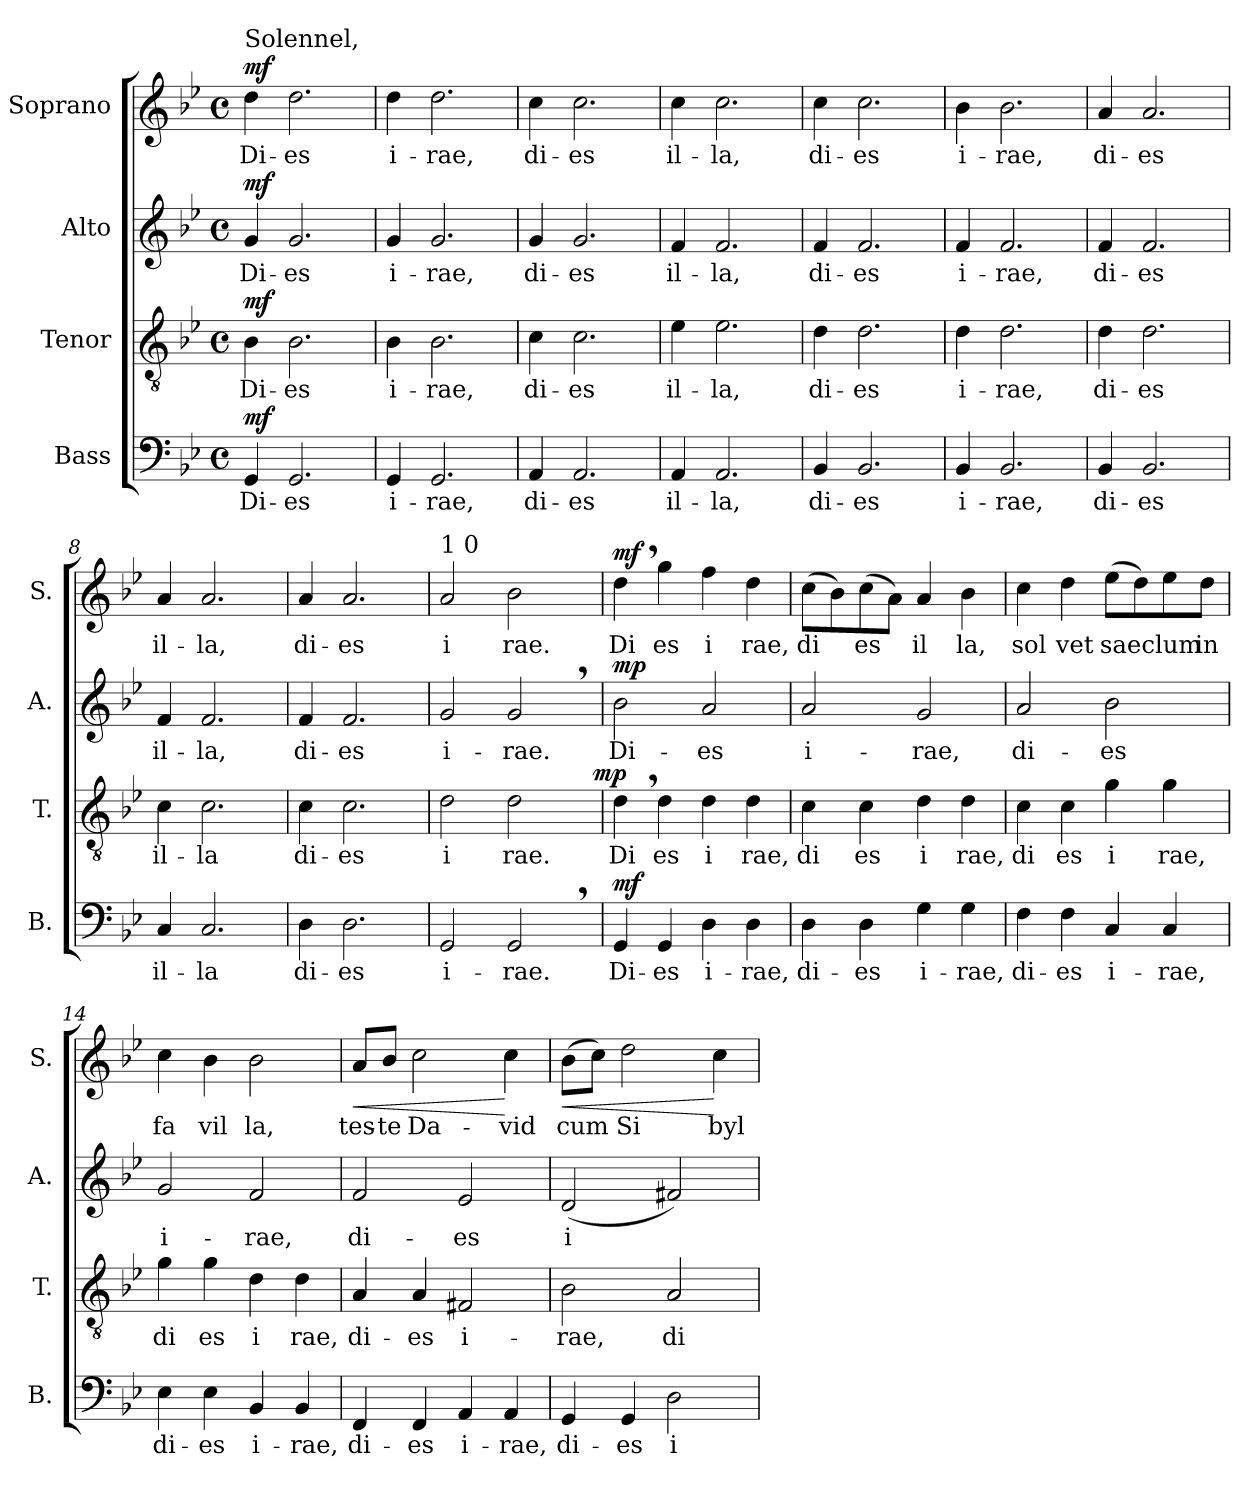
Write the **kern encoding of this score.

**kern	**text	**dynam	**kern	**text	**dynam	**kern	**text	**dynam	**kern	**text	**dynam
*part4	*part4	*part4	*part3	*part3	*part3	*part2	*part2	*part2	*part1	*part1	*part1
*staff4	*staff4	*staff4	*staff3	*staff3	*staff3	*staff2	*staff2	*staff2	*staff1	*staff1	*staff1
*I"Bass	*	*	*I"Tenor	*	*	*I"Alto	*	*	*I"Soprano	*	*
*I'B.	*	*	*I'T.	*	*	*I'A.	*	*	*I'S.	*	*
!!LO:PB:g=z
*stria5	*	*	*stria5	*	*	*stria5	*	*	*stria5	*	*
*clefF4	*	*	*clefGv2	*	*	*clefG2	*	*	*clefG2	*	*
*k[b-e-]	*	*	*k[b-e-]	*	*	*k[b-e-]	*	*	*k[b-e-]	*	*
*B-:	*	*	*B-:	*	*	*B-:	*	*	*B-:	*	*
*M4/4	*	*	*M4/4	*	*	*M4/4	*	*	*M4/4	*	*
*met(c)	*	*	*met(c)	*	*	*met(c)	*	*	*met(c)	*	*
*MM72	*	*	*MM72	*	*	*MM72	*	*	*MM72	*	*
=1	=1	=1	=1	=1	=1	=1	=1	=1	=1	=1	=1
!	!	!	!	!	!	!	!	!	!LO:TX:a:t=Solennel,	!	!
!	!LO:LY:b:cj	!LO:DY:a	!	!LO:LY:b:cj	!LO:DY:a	!	!LO:LY:b:cj	!LO:DY:a	!	!LO:LY:b:cj	!LO:DY:a
4GG/	Di-	mf	4B-\	Di-	mf	4g/	Di-	mf	4dd\	Di-	mf
!	!LO:LY:b:cj	!	!	!LO:LY:b:cj	!	!	!LO:LY:b:cj	!	!	!LO:LY:b:cj	!
2.GG/	-es	.	2.B-\	-es	.	2.g/	-es	.	2.dd\	-es	.
=2	=2	=2	=2	=2	=2	=2	=2	=2	=2	=2	=2
!	!LO:LY:b:cj	!	!	!LO:LY:b:cj	!	!	!LO:LY:b:cj	!	!	!LO:LY:b:cj	!
4GG/	i-	.	4B-\	i-	.	4g/	i-	.	4dd\	i-	.
!	!LO:LY:b:cj	!	!	!LO:LY:b:cj	!	!	!LO:LY:b:cj	!	!	!LO:LY:b:cj	!
2.GG/	-rae,	.	2.B-\	-rae,	.	2.g/	-rae,	.	2.dd\	-rae,	.
=3	=3	=3	=3	=3	=3	=3	=3	=3	=3	=3	=3
!	!LO:LY:b:cj	!	!	!LO:LY:b:cj	!	!	!LO:LY:b:cj	!	!	!LO:LY:b:cj	!
4AA/	di-	.	4c\	di-	.	4g/	di-	.	4cc\	di-	.
!	!LO:LY:b:cj	!	!	!LO:LY:b:cj	!	!	!LO:LY:b:cj	!	!	!LO:LY:b:cj	!
2.AA/	-es	.	2.c\	-es	.	2.g/	-es	.	2.cc\	-es	.
=4	=4	=4	=4	=4	=4	=4	=4	=4	=4	=4	=4
!	!LO:LY:b:cj	!	!	!LO:LY:b:cj	!	!	!LO:LY:b:cj	!	!	!LO:LY:b:cj	!
4AA/	il-	.	4e-\	il-	.	4f/	il-	.	4cc\	il-	.
!	!LO:LY:b:cj	!	!	!LO:LY:b:cj	!	!	!LO:LY:b:cj	!	!	!LO:LY:b:cj	!
2.AA/	-la,	.	2.e-\	-la,	.	2.f/	-la,	.	2.cc\	-la,	.
=5	=5	=5	=5	=5	=5	=5	=5	=5	=5	=5	=5
!	!LO:LY:b:cj	!	!	!LO:LY:b:cj	!	!	!LO:LY:b:cj	!	!	!LO:LY:b:cj	!
4BB-/	di-	.	4d\	di-	.	4f/	di-	.	4cc\	di-	.
!	!LO:LY:b:cj	!	!	!LO:LY:b:cj	!	!	!LO:LY:b:cj	!	!	!LO:LY:b:cj	!
2.BB-/	-es	.	2.d\	-es	.	2.f/	-es	.	2.cc\	-es	.
=6	=6	=6	=6	=6	=6	=6	=6	=6	=6	=6	=6
!	!LO:LY:b:cj	!	!	!LO:LY:b:cj	!	!	!LO:LY:b:cj	!	!	!LO:LY:b:cj	!
4BB-/	i-	.	4d\	i-	.	4f/	i-	.	4b-\	i-	.
!	!LO:LY:b:cj	!	!	!LO:LY:b:cj	!	!	!LO:LY:b:cj	!	!	!LO:LY:b:cj	!
2.BB-/	-rae,	.	2.d\	-rae,	.	2.f/	-rae,	.	2.b-\	-rae,	.
=7	=7	=7	=7	=7	=7	=7	=7	=7	=7	=7	=7
!	!LO:LY:b:cj	!	!	!LO:LY:b:cj	!	!	!LO:LY:b:cj	!	!	!LO:LY:b:cj	!
4BB-/	di-	.	4d\	di-	.	4f/	di-	.	4a/	di-	.
!	!LO:LY:b:cj	!	!	!LO:LY:b:cj	!	!	!LO:LY:b:cj	!	!	!LO:LY:b:cj	!
2.BB-/	-es	.	2.d\	-es	.	2.f/	-es	.	2.a/	-es	.
=8	=8	=8	=8	=8	=8	=8	=8	=8	=8	=8	=8
!	!LO:LY:b:cj	!	!	!LO:LY:b:cj	!	!	!LO:LY:b:cj	!	!	!LO:LY:b:cj	!
4C/	il-	.	4c\	il-	.	4f/	il-	.	4a/	il-	.
!	!LO:LY:b:cj	!	!	!LO:LY:b:cj	!	!	!LO:LY:b:cj	!	!	!LO:LY:b:cj	!
2.C/	-la	.	2.c\	-la	.	2.f/	-la,	.	2.a/	-la,	.
=9	=9	=9	=9	=9	=9	=9	=9	=9	=9	=9	=9
!	!LO:LY:b:cj	!	!	!LO:LY:b:cj	!	!	!LO:LY:b:cj	!	!	!LO:LY:b:cj	!
4D\	di-	.	4c\	di-	.	4f/	di-	.	4a/	di-	.
!	!LO:LY:b:cj	!	!	!LO:LY:b:cj	!	!	!LO:LY:b:cj	!	!	!LO:LY:b:cj	!
2.D\	-es	.	2.c\	-es	.	2.f/	-es	.	2.a/	-es	.
!!LO:PB:g=z
=10	=10	=10	=10	=10	=10	=10	=10	=10	=10	=10	=10
!	!	!	!	!	!	!	!	!	!LO:TX:a:t=1 0	!	!
!	!LO:LY:b:cj	!	!	!LO:LY:b:cj	!	!	!LO:LY:b:cj	!	!	!LO:LY:b:cj	!
*	*	*	*^	*	*	*	*	*	*	*	*
2GG/	i-	.	2d\	2ryy	i	.	2g/	i-	.	2a/	i	.
!	!LO:LY:b:cj	!	!	!	!LO:LY:b:cj	!	!	!LO:LY:b:cj	!	!	!LO:LY:b:cj	!
2GG,>/	-rae.	.	2d\	4ryy	rae.	.	2g,>/	-rae.	.	2b-\	rae.	.
.	.	.	.	8...ryy	.	.	.	.	.	.	.	.
!	!	!	!	!	!	!LO:DY:a	!	!	!	!	!	!
.	.	.	.	64ryy	.	mp	.	.	.	.	.	.
=11	=11	=11	=11	=11	=11	=11	=11	=11	=11	=11	=11	=11
!	!LO:LY:b:cj	!LO:DY:a	!	!	!LO:LY:b:cj	!	!	!LO:LY:b:cj	!LO:DY:a	!	!LO:LY:b:cj	!LO:DY:a
*	*	*	*v	*v	*	*	*	*	*	*	*	*
4GG/	Di-	mf	4d,>\	Di	.	2b-\	Di-	mp	4dd,>\	Di	mf
!	!LO:LY:b:cj	!	!	!LO:LY:b:cj	!	!	!	!	!	!LO:LY:b:cj	!
4GG/	-es	.	4d\	es	.	.	.	.	4gg\	es	.
!	!LO:LY:b:cj	!	!	!LO:LY:b:cj	!	!	!LO:LY:b:cj	!	!	!LO:LY:b:cj	!
4D\	i-	.	4d\	i	.	2a/	-es	.	4ff\	i	.
!	!LO:LY:b:cj	!	!	!LO:LY:b:cj	!	!	!	!	!	!LO:LY:b:cj	!
4D\	-rae,	.	4d\	rae,	.	.	.	.	4dd\	rae,	.
=12	=12	=12	=12	=12	=12	=12	=12	=12	=12	=12	=12
!	!LO:LY:b:cj	!	!	!LO:LY:b:cj	!	!	!LO:LY:b:cj	!	!	!LO:LY:b:cj	!
4D\	di-	.	4c\	di	.	2a/	i-	.	(>8cc\L	di-	.
!	!	!	!	!	!	!	!	!	!	!LO:LY:b:cj	!
.	.	.	.	.	.	.	.	.	8b-\)	--	.
!	!LO:LY:b:cj	!	!	!LO:LY:b:cj	!	!	!	!	!	!LO:LY:b:cj	!
4D\	-es	.	4c\	es	.	.	.	.	(>8cc\	-es	.
!	!	!	!	!	!	!	!	!	!	!LO:LY:b:cj	!
.	.	.	.	.	.	.	.	.	8a\J)	.	.
!	!LO:LY:b:cj	!	!	!LO:LY:b:cj	!	!	!LO:LY:b:cj	!	!	!LO:LY:b:cj	!
4G\	i-	.	4d\	i	.	2g/	-rae,	.	4a/	il	.
!	!LO:LY:b:cj	!	!	!LO:LY:b:cj	!	!	!	!	!	!LO:LY:b:cj	!
4G\	-rae,	.	4d\	rae,	.	.	.	.	4b-\	la,	.
=13	=13	=13	=13	=13	=13	=13	=13	=13	=13	=13	=13
!	!LO:LY:b:cj	!	!	!LO:LY:b:cj	!	!	!LO:LY:b:cj	!	!	!LO:LY:b:cj	!
4F\	di-	.	4c\	di	.	2a/	di-	.	4cc\	sol	.
!	!LO:LY:b:cj	!	!	!LO:LY:b:cj	!	!	!	!	!	!LO:LY:b:cj	!
4F\	-es	.	4c\	es	.	.	.	.	4dd\	vet	.
!	!LO:LY:b:cj	!	!	!LO:LY:b:cj	!	!	!LO:LY:b:cj	!	!	!LO:LY:b:cj	!
4C/	i-	.	4g\	i	.	2b-\	-es	.	(>8ee-\L	sae-	.
!	!	!	!	!	!	!	!	!	!	!LO:LY:b:cj	!
.	.	.	.	.	.	.	.	.	8dd\)	--	.
!	!LO:LY:b:cj	!	!	!LO:LY:b:cj	!	!	!	!	!	!LO:LY:b:cj	!
4C/	-rae,	.	4g\	rae,	.	.	.	.	8ee-\	-clum	.
!	!	!	!	!	!	!	!	!	!	!LO:LY:b:cj	!
.	.	.	.	.	.	.	.	.	8dd\J	in	.
=14	=14	=14	=14	=14	=14	=14	=14	=14	=14	=14	=14
!	!LO:LY:b:cj	!	!	!LO:LY:b:cj	!	!	!LO:LY:b:cj	!	!	!LO:LY:b:cj	!
4E-\	di-	.	4g\	di	.	2g/	i-	.	4cc\	fa	.
!	!LO:LY:b:cj	!	!	!LO:LY:b:cj	!	!	!	!	!	!LO:LY:b:cj	!
4E-\	-es	.	4g\	es	.	.	.	.	4b-\	vil	.
!	!LO:LY:b:cj	!	!	!LO:LY:b:cj	!	!	!LO:LY:b:cj	!	!	!LO:LY:b:cj	!
4BB-/	i-	.	4d\	i	.	2f/	-rae,	.	2b-\	la,	.
!	!LO:LY:b:cj	!	!	!LO:LY:b:cj	!	!	!	!	!	!	!
4BB-/	-rae,	.	4d\	rae,	.	.	.	.	.	.	.
!!LO:PB:g=z
=15	=15	=15	=15	=15	=15	=15	=15	=15	=15	=15	=15
!	!LO:LY:b:cj	!	!	!LO:LY:b:cj	!	!	!LO:LY:b:cj	!	!	!LO:LY:b:cj	!LO:HP:b
4FF/	di-	.	4A/	di-	.	2f/	di-	.	8a/L	tes-	<
!	!	!	!	!	!	!	!	!	!	!LO:LY:b:cj	!
.	.	.	.	.	.	.	.	.	8b-/J	-te	.
!	!LO:LY:b:cj	!	!	!LO:LY:b:cj	!	!	!	!	!	!LO:LY:b:cj	!
4FF/	-es	.	4A/	-es	.	.	.	.	2cc\	Da-	.
!	!LO:LY:b:cj	!	!	!LO:LY:b:cj	!	!	!LO:LY:b:cj	!	!	!	!
4AA/	i-	.	2F#X/	i-	.	2e-/	-es	.	.	.	.
!	!LO:LY:b:cj	!	!	!	!	!	!	!	!	!LO:LY:b:cj	!
4AA/	-rae,	.	.	.	.	.	.	.	4cc\	-vid	[
=16	=16	=16	=16	=16	=16	=16	=16	=16	=16	=16	=16
!	!LO:LY:b:cj	!	!	!LO:LY:b:cj	!	!	!LO:LY:b:cj	!	!	!LO:LY:b:cj	!LO:HP:b
4GG/	di-	.	2B-\	-rae,	.	(>2d/	i-	.	(>8b-\L	cum	<
!	!	!	!	!	!	!	!	!	!	!LO:LY:b:cj	!
.	.	.	.	.	.	.	.	.	8cc\J)	.	.
!	!LO:LY:b:cj	!	!	!	!	!	!	!	!	!LO:LY:b:cj	!
4GG/	-es	.	.	.	.	.	.	.	2dd\	Si	.
!	!LO:LY:b:cj	!	!	!LO:LY:b:cj	!	!	!LO:LY:b:cj	!	!	!	!
2D\	i-	.	2A/	di-	.	2f#X/)	--	.	.	.	.
!	!	!	!	!	!	!	!	!	!	!LO:LY:b:cj	!
.	.	.	.	.	.	.	.	.	4cc\	byl-	[
=	=	=	=	=	=	=	=	=	=	=	=
*-	*-	*-	*-	*-	*-	*-	*-	*-	*-	*-	*-
